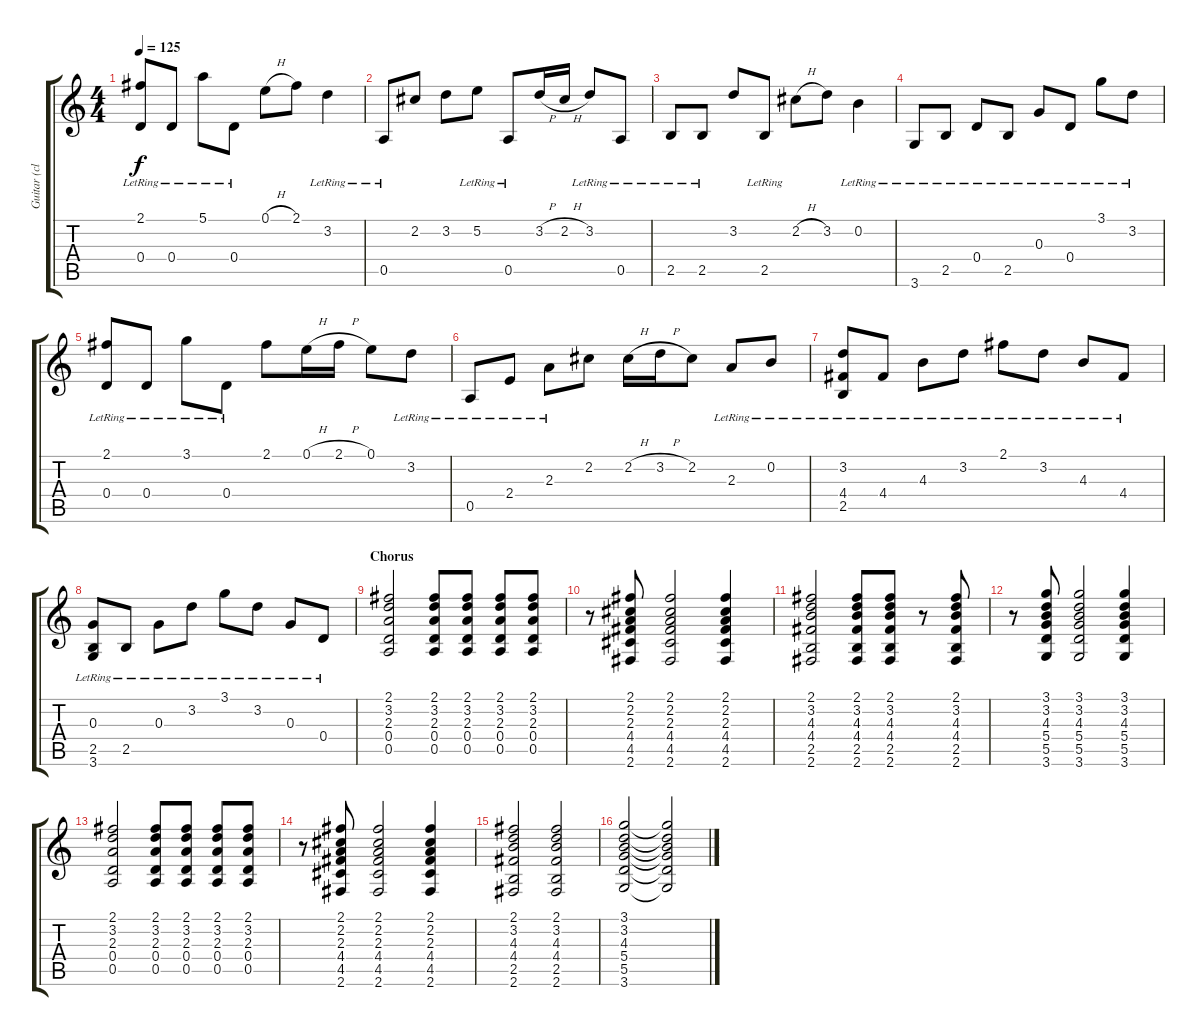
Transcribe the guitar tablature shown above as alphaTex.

\track ("Guitar (clean)" "Guitar (cl") {instrument electricguitarclean}
\staff {score tabs}
\tuning (E4 B3 G3 D3 A2 E2) {hide}
\ts (4 4)
\tempo 125
\clef g2
\ks c
(2.1{lr} 0.4{lr}).8{dy f} 0.4{lr}.8 5.1{lr}.8 0.4{lr}.8 0.1{h}.8 2.1.8 3.2{lr}.4 |
0.5{lr}.8 2.2.8 3.2.8 5.2{lr}.8 0.5{lr}.8 3.2{h}.16 2.2{h}.16 3.2{lr}.8 0.5{lr}.8 |
2.5{lr}.8 2.5{lr}.8 3.2.8 2.5{lr}.8 2.2{h}.8 3.2.8 0.2{lr}.4 |
3.6{lr}.8 2.5{lr}.8 0.4{lr}.8 2.5{lr}.8 0.3{lr}.8 0.4{lr}.8 3.1{lr}.8 3.2{lr}.8 |
(2.1{lr} 0.4{lr}).8 0.4{lr}.8 3.1{lr}.8 0.4{lr}.8 2.1.8 0.1{h}.16 2.1{h}.16 0.1.8 3.2{lr}.8 |
0.5{lr}.8 2.4{lr}.8 2.3{lr}.8 2.2.8 2.2{h}.16 3.2{h}.16 2.2.8 2.3{lr}.8 0.2{lr}.8 |
(3.2{lr} 4.4{lr} 2.5{lr}).8 4.4{lr}.8 4.3{lr}.8 3.2{lr}.8 2.1{lr}.8 3.2{lr}.8 4.3{lr}.8 4.4{lr}.8 |
(0.3{lr} 2.5{lr} 3.6{lr}).8 2.5{lr}.8 0.3{lr}.8 3.2{lr}.8 3.1{lr}.8 3.2{lr}.8 0.3{lr}.8 0.4{lr}.8 |
\section ("" "Chorus")
(2.1 3.2 2.3 0.4 0.5).2{volume 5} (2.1 3.2 2.3 0.4 0.5).8 (2.1 3.2 2.3 0.4 0.5).8 (2.1 3.2 2.3 0.4 0.5).8 (2.1 3.2 2.3 0.4 0.5).8 |
r.8 (2.1 2.2 2.3 4.4 4.5 2.6).8 (2.1 2.2 2.3 4.4 4.5 2.6).2 (2.1 2.2 2.3 4.4 4.5 2.6).4 |
(2.1 3.2 4.3 4.4 2.5 2.6).2 (2.1 3.2 4.3 4.4 2.5 2.6).8 (2.1 3.2 4.3 4.4 2.5 2.6).8 r.8 (2.1 3.2 4.3 4.4 2.5 2.6).8 |
r.8 (3.1 3.2 4.3 5.4 5.5 3.6).8 (3.1 3.2 4.3 5.4 5.5 3.6).2 (3.1 3.2 4.3 5.4 5.5 3.6).4 |
(2.1 3.2 2.3 0.4 0.5).2 (2.1 3.2 2.3 0.4 0.5).8 (2.1 3.2 2.3 0.4 0.5).8 (2.1 3.2 2.3 0.4 0.5).8 (2.1 3.2 2.3 0.4 0.5).8 |
r.8 (2.1 2.2 2.3 4.4 4.5 2.6).8 (2.1 2.2 2.3 4.4 4.5 2.6).2 (2.1 2.2 2.3 4.4 4.5 2.6).4 |
(2.1 3.2 4.3 4.4 2.5 2.6).2 (2.1 3.2 4.3 4.4 2.5 2.6).2 |
(3.1 3.2 4.3 5.4 5.5 3.6).2 (3.1{t} 3.2{t} 4.3{t} 5.4{t} 5.5{t} 3.6{t}).2
